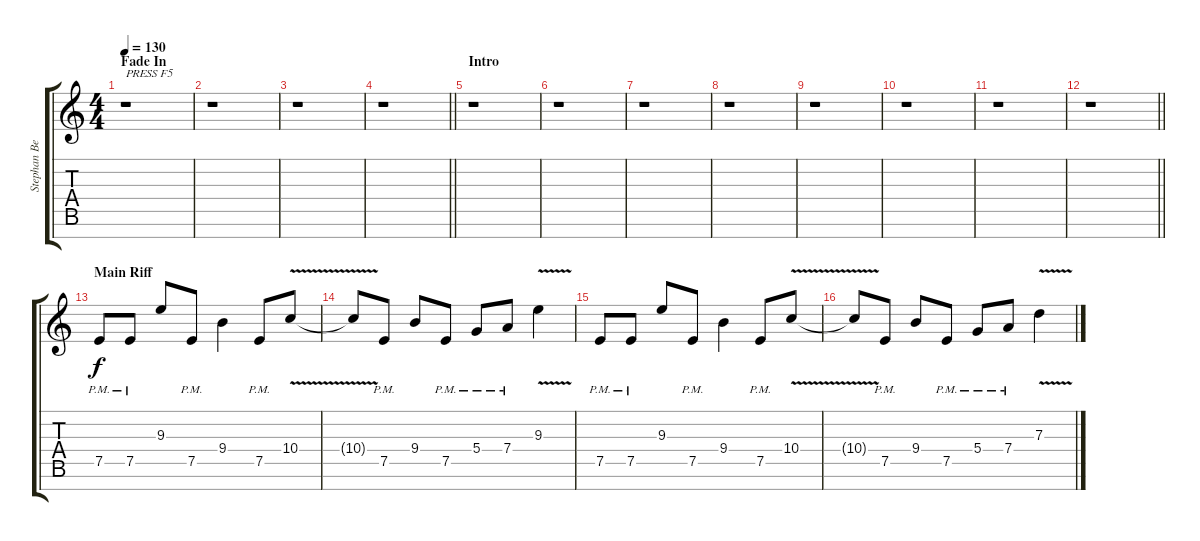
\track ("Stephan Benfante" "Stephan Be") {instrument distortionguitar}
\staff {score tabs}
\tuning (E4 B3 G3 D3 A2 E2 B1) {hide}
\ts (4 4)
\section ("" "Fade In")
\tempo 130
\clef g2
\ks c
r.1{txt "PRESS F5" dy f instrument distortionguitar} |
r.1 |
r.1 |
\barLineRight lightlight
r.1 |
\section ("" "Intro")
r.1 |
r.1 |
r.1 |
r.1 |
r.1 |
r.1 |
r.1 |
\barLineRight lightlight
r.1 |
\section ("" "Main Riff")
7.5{pm}.8 7.5{pm}.8 9.3.8 7.5{pm}.8 9.4.4 7.5{pm}.8 10.4{v}.8 |
10.4{t}.8 7.5{pm}.8 9.4.8 7.5{pm}.8 5.4{pm}.8 7.4{pm}.8 9.3{v}.4 |
7.5{pm}.8 7.5{pm}.8 9.3.8 7.5{pm}.8 9.4.4 7.5{pm}.8 10.4{v}.8 |
10.4{t}.8 7.5{pm}.8 9.4.8 7.5{pm}.8 5.4{pm}.8 7.4{pm}.8 7.3{v}.4
